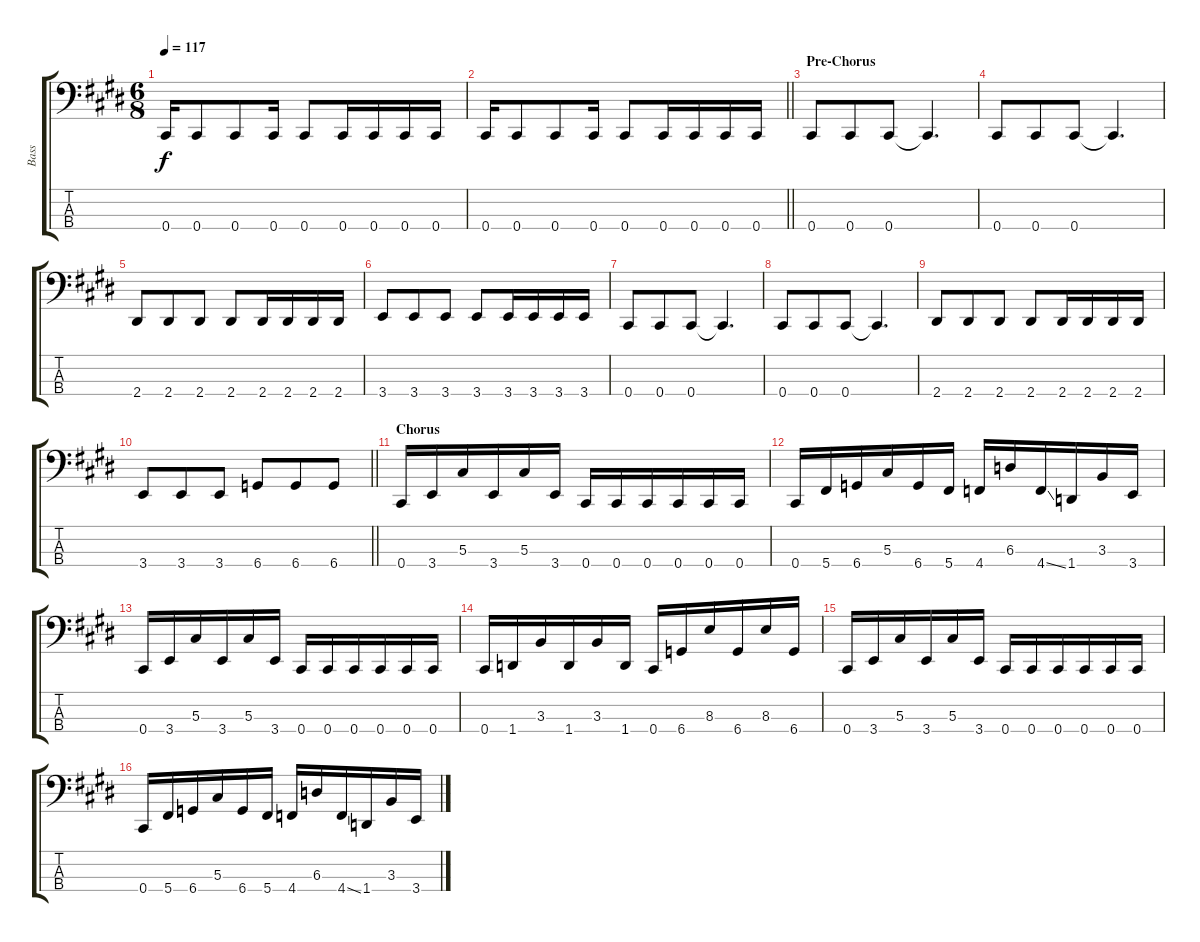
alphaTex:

\track ("Bass" "Bass") {instrument electricbassfinger}
\staff {score tabs}
\tuning (Gb2 Db2 Ab1 Db1) {hide}
\ts (6 8)
\tempo 117
\clef f4
\ks c#minor
0.4.16{dy f} 0.4.8 0.4.8 0.4.16 0.4.8 0.4.16 0.4.16 0.4.16 0.4.16 |
\barLineRight lightlight
0.4.16 0.4.8 0.4.8 0.4.16 0.4.8 0.4.16 0.4.16 0.4.16 0.4.16 |
\section ("" "Pre-Chorus")
0.4.8 0.4.8 0.4.8 0.4{t}.4{d} |
0.4.8 0.4.8 0.4.8 0.4{t}.4{d} |
2.4.8 2.4.8 2.4.8 2.4.8 2.4.16 2.4.16 2.4.16 2.4.16 |
3.4.8 3.4.8 3.4.8 3.4.8 3.4.16 3.4.16 3.4.16 3.4.16 |
0.4.8 0.4.8 0.4.8 0.4{t}.4{d} |
0.4.8 0.4.8 0.4.8 0.4{t}.4{d} |
2.4.8 2.4.8 2.4.8 2.4.8 2.4.16 2.4.16 2.4.16 2.4.16 |
\barLineRight lightlight
3.4.8 3.4.8 3.4.8 6.4.8 6.4.8 6.4.8 |
\section ("" "Chorus")
0.4.16 3.4.16 5.3.16 3.4.16 5.3.16 3.4.16 0.4.16 0.4.16 0.4.16 0.4.16 0.4.16 0.4.16 |
0.4.16 5.4.16 6.4.16 5.3.16 6.4.16 5.4.16 4.4.16 6.3.16 4.4{ss}.16 1.4.16 3.3.16 3.4.16 |
0.4.16 3.4.16 5.3.16 3.4.16 5.3.16 3.4.16 0.4.16 0.4.16 0.4.16 0.4.16 0.4.16 0.4.16 |
0.4.16 1.4.16 3.3.16 1.4.16 3.3.16 1.4.16 0.4.16 6.4.16 8.3.16 6.4.16 8.3.16 6.4.16 |
0.4.16 3.4.16 5.3.16 3.4.16 5.3.16 3.4.16 0.4.16 0.4.16 0.4.16 0.4.16 0.4.16 0.4.16 |
0.4.16 5.4.16 6.4.16 5.3.16 6.4.16 5.4.16 4.4.16 6.3.16 4.4{ss}.16 1.4.16 3.3.16 3.4.16
